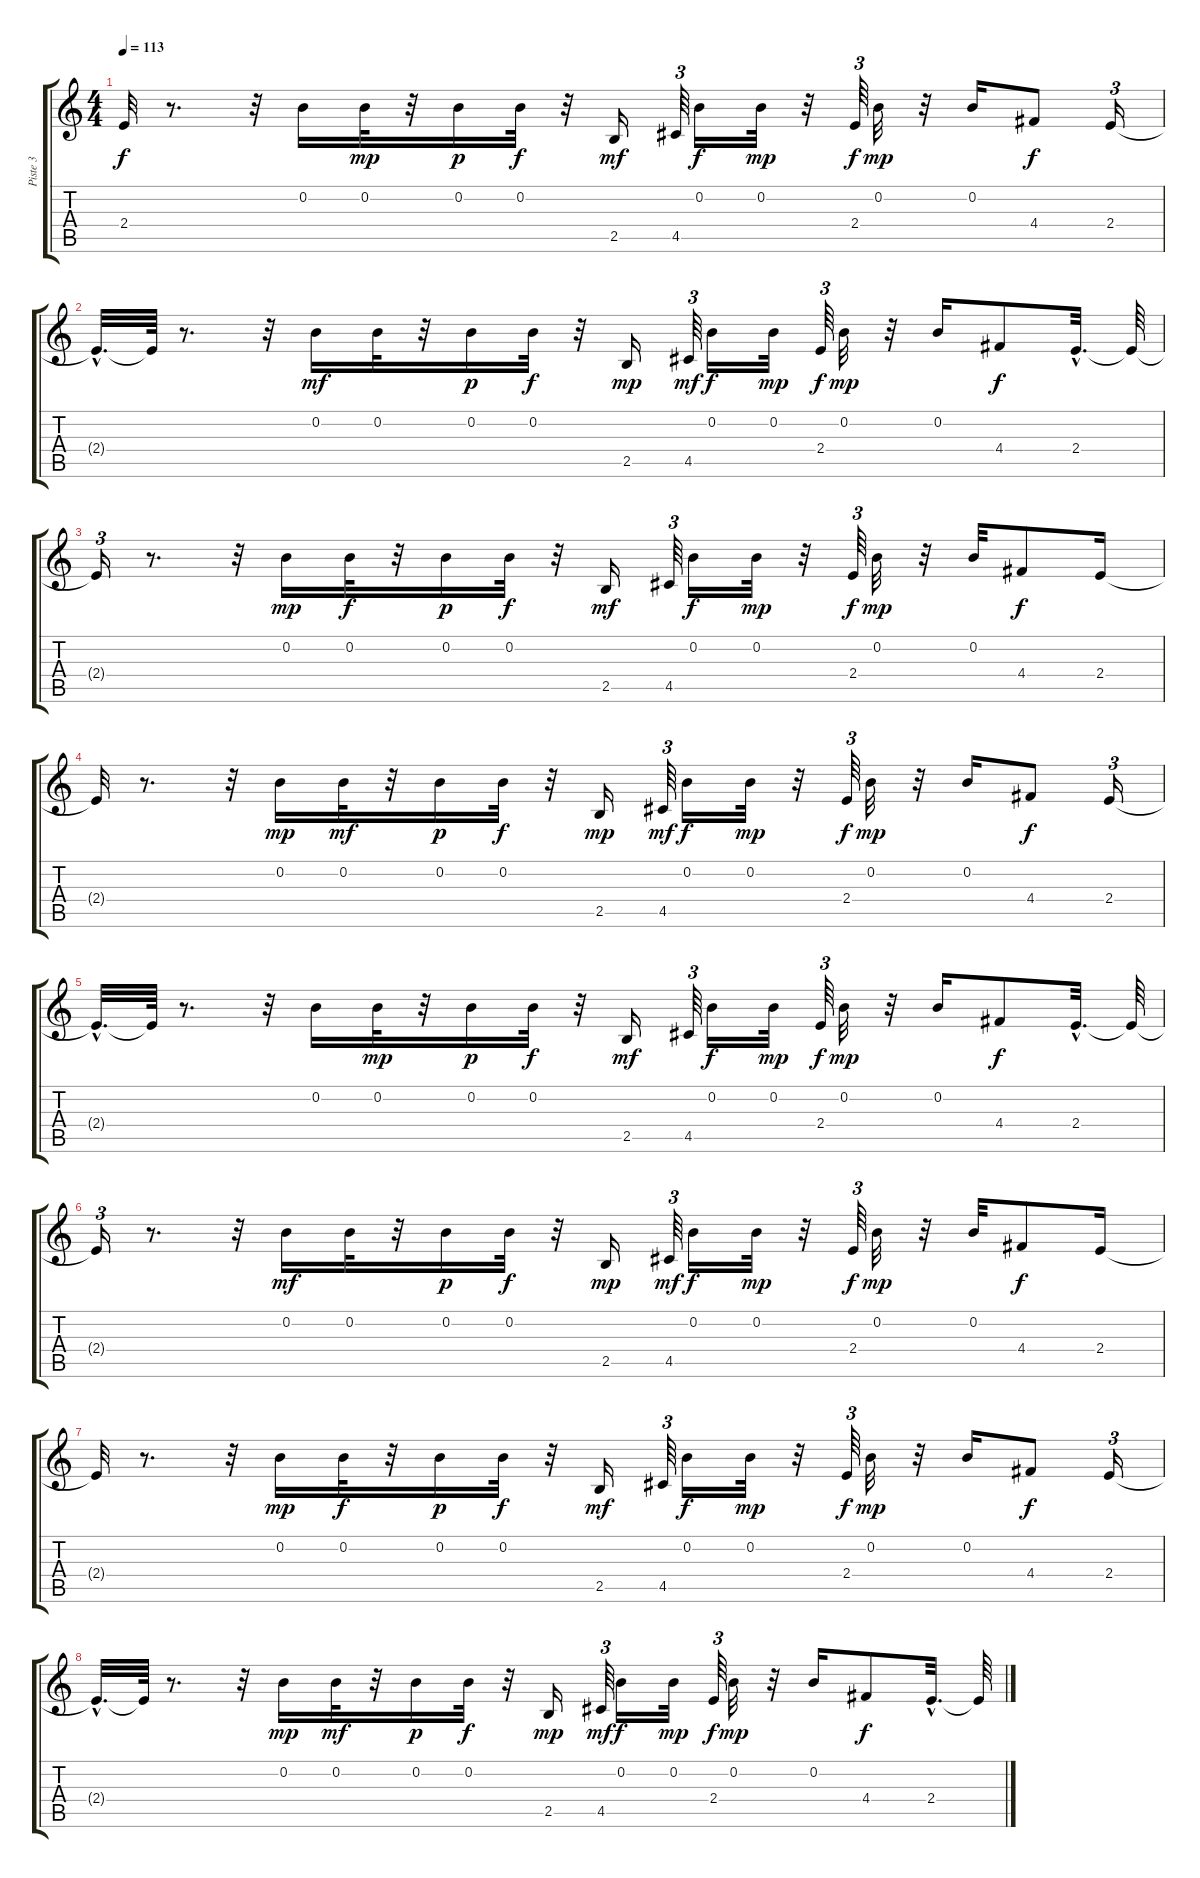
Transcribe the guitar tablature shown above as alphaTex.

\track ("Piste 3" "Piste 3") {instrument electricguitarmuted}
\staff {score tabs}
\tuning (E4 B3 G3 D3 A2 E2) {hide}
\ts (4 4)
\tempo 113
\clef g2
\ks c
2.4{t}.32{dy f} r.8{d} r.32 0.2.16 0.2.32{dy mp} r.32 0.2.16{dy p} 0.2.32{dy f} r.32 2.5.16{dy mf} 4.5.64{tu (3 2)} 0.2.16{dy f} 0.2.32{dy mp} r.32 2.4.64{tu (3 2) dy f} 0.2.32{dy mp} r.32 0.2.16 4.4.8{dy f} 2.4.16{tu (3 2)} |
2.4{hac t}.32{d} 2.4{t}.64 r.8{d} r.32 0.2.16{dy mf} 0.2.32 r.32 0.2.16{dy p} 0.2.32{dy f} r.32 2.5.16{dy mp} 4.5.64{tu (3 2) dy mf} 0.2.16{dy f} 0.2.32{dy mp} 2.4.64{tu (3 2) dy f} 0.2.32{dy mp} r.32 0.2.16 4.4.8{dy f} 2.4{hac}.32{d} 2.4{t}.64 |
2.4{t}.16{tu (3 2)} r.8{d} r.32 0.2.16{dy mp} 0.2.32{dy f} r.32 0.2.16{dy p} 0.2.32{dy f} r.32 2.5.16{dy mf} 4.5.64{tu (3 2)} 0.2.16{dy f} 0.2.32{dy mp} r.32 2.4.64{tu (3 2) dy f} 0.2.32{dy mp} r.32 0.2.32 4.4.8{dy f} 2.4.16 |
2.4{t}.32 r.8{d} r.32 0.2.16{dy mp} 0.2.32{dy mf} r.32 0.2.16{dy p} 0.2.32{dy f} r.32 2.5.16{dy mp} 4.5.64{tu (3 2) dy mf} 0.2.16{dy f} 0.2.32{dy mp} r.32 2.4.64{tu (3 2) dy f} 0.2.32{dy mp} r.32 0.2.16 4.4.8{dy f} 2.4.16{tu (3 2)} |
2.4{hac t}.32{d} 2.4{t}.64 r.8{d} r.32 0.2.16 0.2.32{dy mp} r.32 0.2.16{dy p} 0.2.32{dy f} r.32 2.5.16{dy mf} 4.5.64{tu (3 2)} 0.2.16{dy f} 0.2.32{dy mp} 2.4.64{tu (3 2) dy f} 0.2.32{dy mp} r.32 0.2.16 4.4.8{dy f} 2.4{hac}.32{d} 2.4{t}.64 |
2.4{t}.16{tu (3 2)} r.8{d} r.32 0.2.16{dy mf} 0.2.32 r.32 0.2.16{dy p} 0.2.32{dy f} r.32 2.5.16{dy mp} 4.5.64{tu (3 2) dy mf} 0.2.16{dy f} 0.2.32{dy mp} r.32 2.4.64{tu (3 2) dy f} 0.2.32{dy mp} r.32 0.2.32 4.4.8{dy f} 2.4.16 |
2.4{t}.32 r.8{d} r.32 0.2.16{dy mp} 0.2.32{dy f} r.32 0.2.16{dy p} 0.2.32{dy f} r.32 2.5.16{dy mf} 4.5.64{tu (3 2)} 0.2.16{dy f} 0.2.32{dy mp} r.32 2.4.64{tu (3 2) dy f} 0.2.32{dy mp} r.32 0.2.16 4.4.8{dy f} 2.4.16{tu (3 2)} |
2.4{hac t}.32{d} 2.4{t}.64 r.8{d} r.32 0.2.16{dy mp} 0.2.32{dy mf} r.32 0.2.16{dy p} 0.2.32{dy f} r.32 2.5.16{dy mp} 4.5.64{tu (3 2) dy mf} 0.2.16{dy f} 0.2.32{dy mp} 2.4.64{tu (3 2) dy f} 0.2.32{dy mp} r.32 0.2.16 4.4.8{dy f} 2.4{hac}.32{d} 2.4{t}.64
